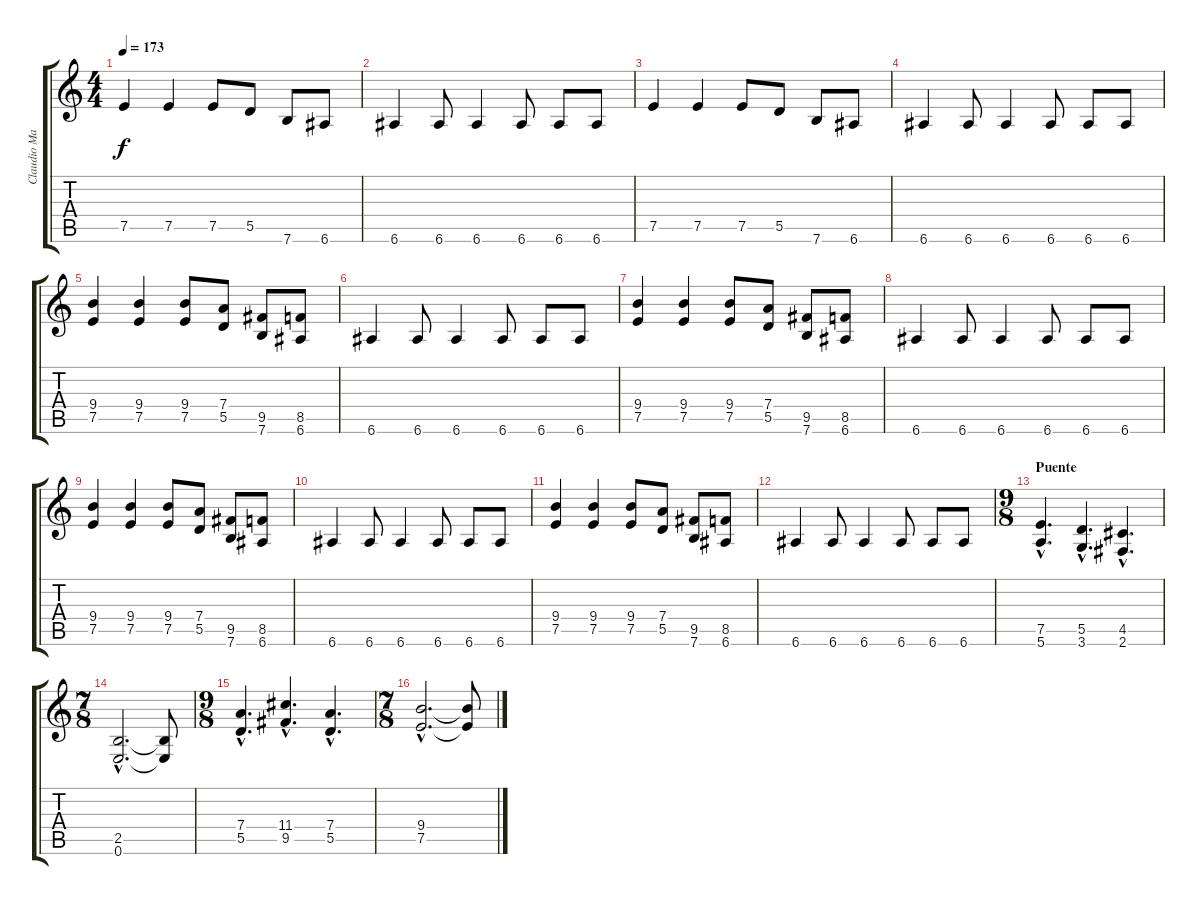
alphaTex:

\track ("Claudio Marciello (Gtr 2)" "Claudio Ma") {instrument overdrivenguitar}
\staff {score tabs}
\tuning (E4 B3 G3 D3 A2 E2) {hide}
\ts (4 4)
\tempo 173
\clef g2
\ks c
7.5.4{dy f} 7.5.4 7.5.8 5.5.8 7.6.8 6.6.8 |
6.6.4 6.6.8 6.6.4 6.6.8 6.6.8 6.6.8 |
7.5.4 7.5.4 7.5.8 5.5.8 7.6.8 6.6.8 |
6.6.4 6.6.8 6.6.4 6.6.8 6.6.8 6.6.8 |
(9.4 7.5).4 (9.4 7.5).4 (9.4 7.5).8 (7.4 5.5).8 (9.5 7.6).8 (8.5 6.6).8 |
6.6.4 6.6.8 6.6.4 6.6.8 6.6.8 6.6.8 |
(9.4 7.5).4 (9.4 7.5).4 (9.4 7.5).8 (7.4 5.5).8 (9.5 7.6).8 (8.5 6.6).8 |
6.6.4 6.6.8 6.6.4 6.6.8 6.6.8 6.6.8 |
(9.4 7.5).4 (9.4 7.5).4 (9.4 7.5).8 (7.4 5.5).8 (9.5 7.6).8 (8.5 6.6).8 |
6.6.4 6.6.8 6.6.4 6.6.8 6.6.8 6.6.8 |
(9.4 7.5).4 (9.4 7.5).4 (9.4 7.5).8 (7.4 5.5).8 (9.5 7.6).8 (8.5 6.6).8 |
6.6.4 6.6.8 6.6.4 6.6.8 6.6.8 6.6.8 |
\ts (9 8)
\section ("" "Puente")
(7.5{hac} 5.6{hac}).4{d} (5.5{hac} 3.6{hac}).4{d} (4.5{hac} 2.6{hac}).4{d} |
\ts (7 8)
(2.5{hac} 0.6{hac}).2{d} (2.5{t} 0.6{t}).8 |
\ts (9 8)
(7.4{hac} 5.5{hac}).4{d} (11.4{hac} 9.5{hac}).4{d} (7.4{hac} 5.5{hac}).4{d} |
\ts (7 8)
(9.4{hac} 7.5{hac}).2{d} (9.4{t} 7.5{t}).8
